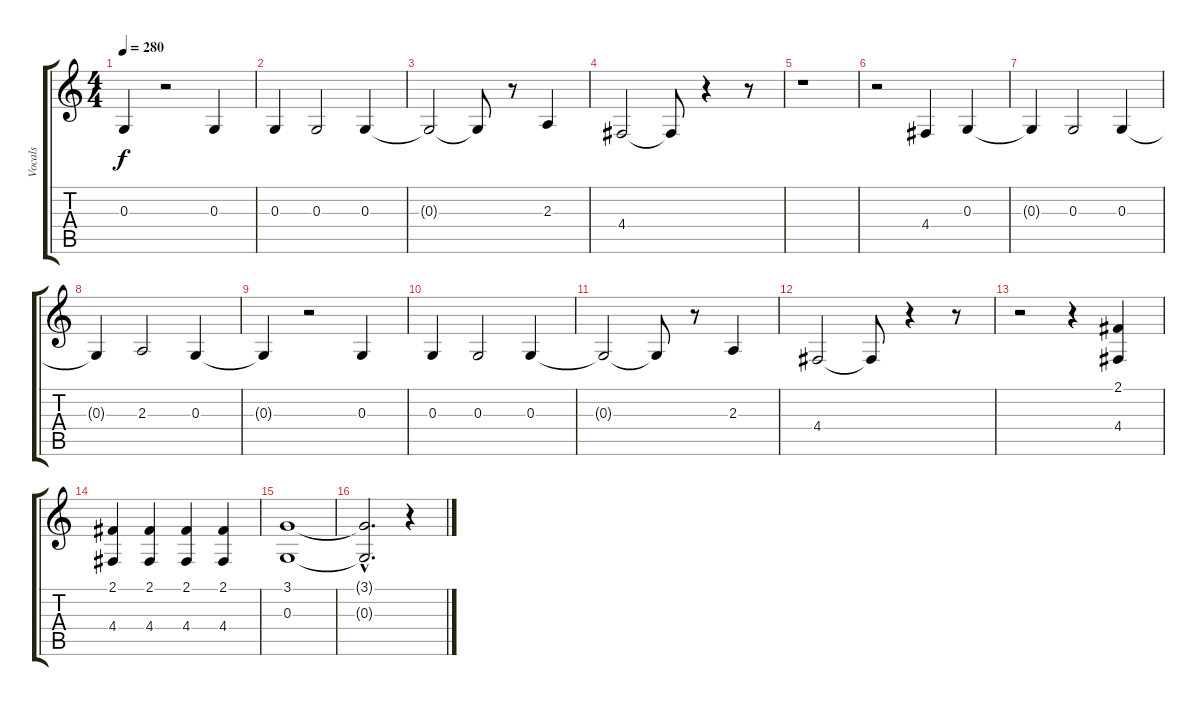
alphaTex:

\track ("Vocals" "Vocals") {instrument altosax}
\staff {score tabs}
\tuning (E4 B3 G3 D3 A2 E2) {hide}
\ts (4 4)
\tempo 280
\clef g2
\ks c
0.3{t}.4{dy f} r.2 0.3.4 |
0.3.4 0.3.2 0.3.4 |
0.3{t}.2 0.3{t}.8 r.8 2.3.4 |
4.4.2 4.4{t}.8 r.4 r.8 |
r.1 |
r.2 4.4.4 0.3.4 |
0.3{t}.4 0.3.2 0.3.4 |
0.3{t}.4 2.3.2 0.3.4 |
0.3{t}.4 r.2 0.3.4 |
0.3.4 0.3.2 0.3.4 |
0.3{t}.2 0.3{t}.8 r.8 2.3.4 |
4.4.2 4.4{t}.8 r.4 r.8 |
r.2 r.4 (2.1 4.4).4 |
(2.1 4.4).4 (2.1 4.4).4 (2.1 4.4).4 (2.1 4.4).4 |
(3.1 0.3).1 |
(3.1{hac t} 0.3{hac t}).2{d} r.4
